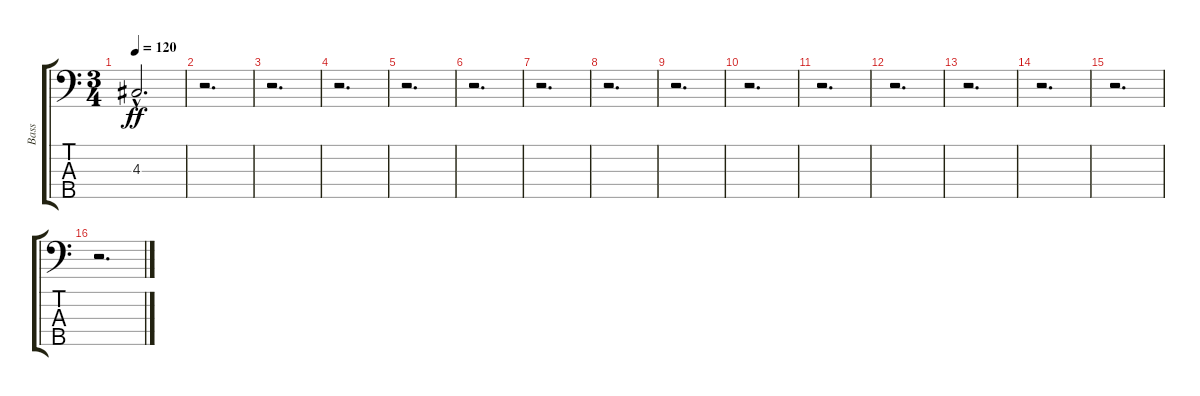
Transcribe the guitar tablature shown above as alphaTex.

\track ("Bass" "Bass") {instrument electricbassfinger}
\staff {score tabs}
\tuning (G2 D2 A1 E1 B0) {hide}
\ts (3 4)
\tempo 120
\clef f4
\ks c
4.3{hac}.2{d dy ff} |
r.2{d} |
r.2{d} |
r.2{d} |
r.2{d} |
r.2{d} |
r.2{d} |
r.2{d} |
r.2{d} |
r.2{d} |
r.2{d} |
r.2{d} |
r.2{d} |
r.2{d} |
r.2{d} |
r.2{d}
